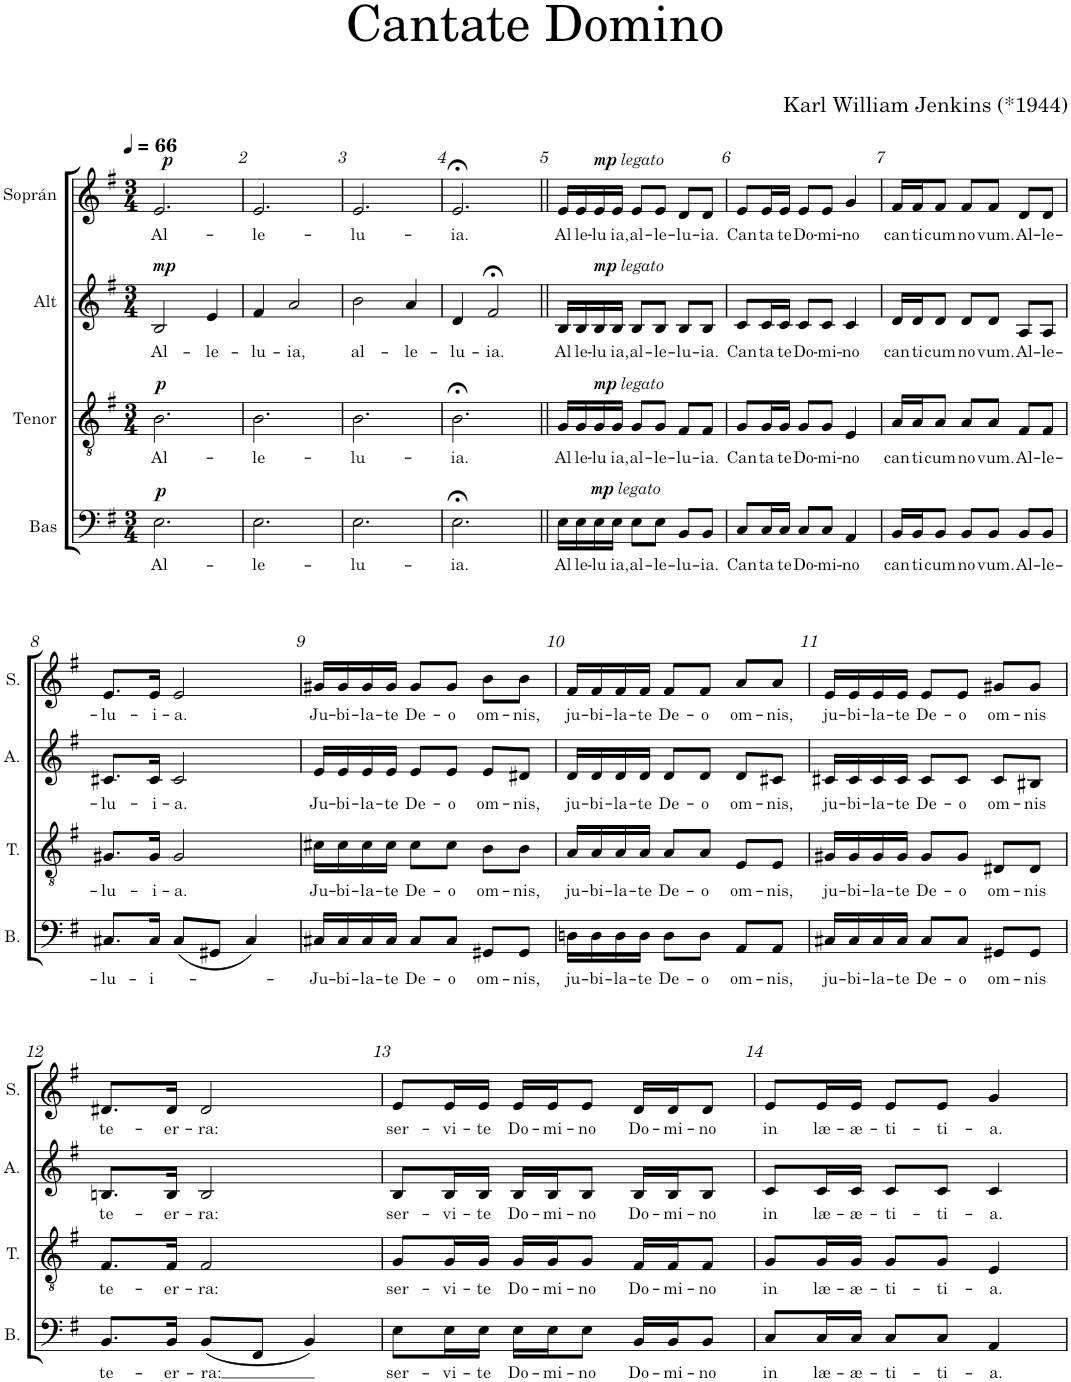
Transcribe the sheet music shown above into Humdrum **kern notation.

**kern	**text	**dynam	**kern	**text	**dynam	**kern	**text	**dynam	**kern	**text	**dynam
*part4	*part4	*part4	*part3	*part3	*part3	*part2	*part2	*part2	*part1	*part1	*part1
*staff4	*staff4	*staff4	*staff3	*staff3	*staff3	*staff2	*staff2	*staff2	*staff1	*staff1	*staff1
*I"Bas	*	*	*I"Tenor	*	*	*I"Alt	*	*	*I"Soprán	*	*
*I'B.	*	*	*I'T.	*	*	*I'A.	*	*	*I'S.	*	*
*clefF4	*	*	*clefGv2	*	*	*clefG2	*	*	*clefG2	*	*
*k[f#]	*	*	*k[f#]	*	*	*k[f#]	*	*	*k[f#]	*	*
*M3/4	*	*	*M3/4	*	*	*M3/4	*	*	*M3/4	*	*
*MM66	*	*	*MM66	*	*	*MM66	*	*	*MM66	*	*
=1	=1	=1	=1	=1	=1	=1	=1	=1	=1	=1	=1
!	!LO:LY:b	!LO:DY:a	!	!LO:LY:b	!LO:DY:a	!	!LO:LY:b	!LO:DY:a	!	!LO:LY:b	!LO:DY:a
2.E\	Al-	p	2.B\	Al-	p	2B/	Al-	mp	2.e/	Al-	p
!	!	!	!	!	!	!	!LO:LY:b	!	!	!	!
.	.	.	.	.	.	4e/	-le-	.	.	.	.
=2	=2	=2	=2	=2	=2	=2	=2	=2	=2	=2	=2
!	!LO:LY:b	!	!	!LO:LY:b	!	!	!LO:LY:b	!	!	!LO:LY:b	!
2.E\	-le-	.	2.B\	-le-	.	4f#/	-lu-	.	2.e/	-le-	.
!	!	!	!	!	!	!	!LO:LY:b	!	!	!	!
.	.	.	.	.	.	2a/	-ia,	.	.	.	.
=3	=3	=3	=3	=3	=3	=3	=3	=3	=3	=3	=3
!	!LO:LY:b	!	!	!LO:LY:b	!	!	!LO:LY:b	!	!	!LO:LY:b	!
2.E\	-lu-	.	2.B\	-lu-	.	2b\	al-	.	2.e/	-lu-	.
!	!	!	!	!	!	!	!LO:LY:b	!	!	!	!
.	.	.	.	.	.	4a/	-le-	.	.	.	.
=4	=4	=4	=4	=4	=4	=4	=4	=4	=4	=4	=4
!	!LO:LY:b	!	!	!LO:LY:b	!	!	!LO:LY:b	!	!	!LO:LY:b	!
2.E;<\	-ia.	.	2.B;<\	-ia.	.	4d/	-lu-	.	2.e;</	-ia.	.
!	!	!	!	!	!	!	!LO:LY:b	!	!	!	!
.	.	.	.	.	.	2f#;</	-ia.	.	.	.	.
=5||	=5||	=5||	=5||	=5||	=5||	=5||	=5||	=5||	=5||	=5||	=5||
!	!LO:LY:b	!LO:DY:a	!	!LO:LY:b	!	!	!LO:LY:b	!	!	!LO:LY:b	!
!	!	!LO:DY:n=1:a	!	!	!LO:DY:a	!	!	!	!	!	!
!	!	!	!	!	!LO:DY:n=1:a	!	!	!LO:DY:a	!	!	!
!	!	!	!	!	!	!	!	!LO:DY:n=1:a	!	!	!LO:DY:a
!	!	!	!	!	!	!	!	!	!	!	!LO:DY:n=1:a
16E\LL	Al-	mp other-dynamics	16G/LL	Al-	mp other-dynamics	16B/LL	Al-	mp other-dynamics	16e/LL	Al-	mp other-dynamics
!	!LO:LY:b	!	!	!LO:LY:b	!	!	!LO:LY:b	!	!	!LO:LY:b	!
16E\	-le-	.	16G/	-le-	.	16B/	-le-	.	16e/	-le-	.
!	!LO:LY:b	!	!	!LO:LY:b	!	!	!LO:LY:b	!	!	!LO:LY:b	!
16E\	-lu-	.	16G/	-lu-	.	16B/	-lu-	.	16e/	-lu-	.
!	!LO:LY:b	!	!	!LO:LY:b	!	!	!LO:LY:b	!	!	!LO:LY:b	!
16E\JJ	-ia,	.	16G/JJ	-ia,	.	16B/JJ	-ia,	.	16e/JJ	-ia,	.
!	!LO:LY:b	!	!	!LO:LY:b	!	!	!LO:LY:b	!	!	!LO:LY:b	!
8E\L	al-	.	8G/L	al-	.	8B/L	al-	.	8e/L	al-	.
!	!LO:LY:b	!	!	!LO:LY:b	!	!	!LO:LY:b	!	!	!LO:LY:b	!
8E\J	-le-	.	8G/J	-le-	.	8B/J	-le-	.	8e/J	-le-	.
!	!LO:LY:b	!	!	!LO:LY:b	!	!	!LO:LY:b	!	!	!LO:LY:b	!
8BB/L	-lu-	.	8F#/L	-lu-	.	8B/L	-lu-	.	8d/L	-lu-	.
!	!LO:LY:b	!	!	!LO:LY:b	!	!	!LO:LY:b	!	!	!LO:LY:b	!
8BB/J	-ia.	.	8F#/J	-ia.	.	8B/J	-ia.	.	8d/J	-ia.	.
=6	=6	=6	=6	=6	=6	=6	=6	=6	=6	=6	=6
!	!LO:LY:b	!	!	!LO:LY:b	!	!	!LO:LY:b	!	!	!LO:LY:b	!
8C/L	Can-	.	8G/L	Can-	.	8c/L	Can-	.	8e/L	Can-	.
!	!LO:LY:b	!	!	!LO:LY:b	!	!	!LO:LY:b	!	!	!LO:LY:b	!
16C/L	-ta-	.	16G/L	-ta-	.	16c/L	-ta-	.	16e/L	-ta-	.
!	!LO:LY:b	!	!	!LO:LY:b	!	!	!LO:LY:b	!	!	!LO:LY:b	!
16C/JJ	-te	.	16G/JJ	-te	.	16c/JJ	-te	.	16e/JJ	-te	.
!	!LO:LY:b	!	!	!LO:LY:b	!	!	!LO:LY:b	!	!	!LO:LY:b	!
8C/L	Do-	.	8G/L	Do-	.	8c/L	Do-	.	8e/L	Do-	.
!	!LO:LY:b	!	!	!LO:LY:b	!	!	!LO:LY:b	!	!	!LO:LY:b	!
8C/J	-mi-	.	8G/J	-mi-	.	8c/J	-mi-	.	8e/J	-mi-	.
!	!LO:LY:b	!	!	!LO:LY:b	!	!	!LO:LY:b	!	!	!LO:LY:b	!
4AA/	-no	.	4E/	-no	.	4c/	-no	.	4g/	-no	.
=7	=7	=7	=7	=7	=7	=7	=7	=7	=7	=7	=7
!	!LO:LY:b	!	!	!LO:LY:b	!	!	!LO:LY:b	!	!	!LO:LY:b	!
16BB/LL	can-	.	16A/LL	can-	.	16d/LL	can-	.	16f#/LL	can-	.
!	!LO:LY:b	!	!	!LO:LY:b	!	!	!LO:LY:b	!	!	!LO:LY:b	!
16BB/J	-ti-	.	16A/J	-ti-	.	16d/J	-ti-	.	16f#/J	-ti-	.
!	!LO:LY:b	!	!	!LO:LY:b	!	!	!LO:LY:b	!	!	!LO:LY:b	!
8BB/J	-cum	.	8A/J	-cum	.	8d/J	-cum	.	8f#/J	-cum	.
!	!LO:LY:b	!	!	!LO:LY:b	!	!	!LO:LY:b	!	!	!LO:LY:b	!
8BB/L	no-	.	8A/L	no-	.	8d/L	no-	.	8f#/L	no-	.
!	!LO:LY:b	!	!	!LO:LY:b	!	!	!LO:LY:b	!	!	!LO:LY:b	!
8BB/J	-vum.	.	8A/J	-vum.	.	8d/J	-vum.	.	8f#/J	-vum.	.
!	!LO:LY:b	!	!	!LO:LY:b	!	!	!LO:LY:b	!	!	!LO:LY:b	!
8BB/L	Al-	.	8F#/L	Al-	.	8A/L	Al-	.	8d/L	Al-	.
!	!LO:LY:b	!	!	!LO:LY:b	!	!	!LO:LY:b	!	!	!LO:LY:b	!
8BB/J	-le-	.	8F#/J	-le-	.	8A/J	-le-	.	8d/J	-le-	.
!!LO:LB:g=z
=8	=8	=8	=8	=8	=8	=8	=8	=8	=8	=8	=8
!	!LO:LY:b	!	!	!LO:LY:b	!	!	!LO:LY:b	!	!	!LO:LY:b	!
8.C#X/L	-lu-	.	8.G#X/L	-lu-	.	8.c#X/L	-lu-	.	8.e/L	-lu-	.
!	!LO:LY:b	!	!	!LO:LY:b	!	!	!LO:LY:b	!	!	!LO:LY:b	!
16C#/Jk	-i-	.	16G#/Jk	-i-	.	16c#/Jk	-i-	.	16e/Jk	-i-	.
!	!	!	!	!LO:LY:b	!	!	!LO:LY:b	!	!	!LO:LY:b	!
(8C#/L	.	.	2G#/	-a.	.	2c#/	-a.	.	2e/	-a.	.
8GG#X/J	.	.	.	.	.	.	.	.	.	.	.
4C#/)	.	.	.	.	.	.	.	.	.	.	.
=9	=9	=9	=9	=9	=9	=9	=9	=9	=9	=9	=9
!	!LO:LY:b	!	!	!LO:LY:b	!	!	!LO:LY:b	!	!	!LO:LY:b	!
16C#X/LL	Ju-	.	16c#X\LL	Ju-	.	16e/LL	Ju-	.	16g#X/LL	Ju-	.
!	!LO:LY:b	!	!	!LO:LY:b	!	!	!LO:LY:b	!	!	!LO:LY:b	!
16C#/	-bi-	.	16c#\	-bi-	.	16e/	-bi-	.	16g#/	-bi-	.
!	!LO:LY:b	!	!	!LO:LY:b	!	!	!LO:LY:b	!	!	!LO:LY:b	!
16C#/	-la-	.	16c#\	-la-	.	16e/	-la-	.	16g#/	-la-	.
!	!LO:LY:b	!	!	!LO:LY:b	!	!	!LO:LY:b	!	!	!LO:LY:b	!
16C#/JJ	-te	.	16c#\JJ	-te	.	16e/JJ	-te	.	16g#/JJ	-te	.
!	!LO:LY:b	!	!	!LO:LY:b	!	!	!LO:LY:b	!	!	!LO:LY:b	!
8C#/L	De-	.	8c#\L	De-	.	8e/L	De-	.	8g#/L	De-	.
!	!LO:LY:b	!	!	!LO:LY:b	!	!	!LO:LY:b	!	!	!LO:LY:b	!
8C#/J	-o	.	8c#\J	-o	.	8e/J	-o	.	8g#/J	-o	.
!	!LO:LY:b	!	!	!LO:LY:b	!	!	!LO:LY:b	!	!	!LO:LY:b	!
8GG#X/L	om-	.	8B\L	om-	.	8e/L	om-	.	8b\L	om-	.
!	!LO:LY:b	!	!	!LO:LY:b	!	!	!LO:LY:b	!	!	!LO:LY:b	!
8GG#/J	-nis,	.	8B\J	-nis,	.	8d#X/J	-nis,	.	8b\J	-nis,	.
=10	=10	=10	=10	=10	=10	=10	=10	=10	=10	=10	=10
!	!LO:LY:b	!	!	!LO:LY:b	!	!	!LO:LY:b	!	!	!LO:LY:b	!
16Dn\LL	ju-	.	16A/LL	ju-	.	16d/LL	ju-	.	16f#/LL	ju-	.
!	!LO:LY:b	!	!	!LO:LY:b	!	!	!LO:LY:b	!	!	!LO:LY:b	!
16D\	-bi-	.	16A/	-bi-	.	16d/	-bi-	.	16f#/	-bi-	.
!	!LO:LY:b	!	!	!LO:LY:b	!	!	!LO:LY:b	!	!	!LO:LY:b	!
16D\	-la-	.	16A/	-la-	.	16d/	-la-	.	16f#/	-la-	.
!	!LO:LY:b	!	!	!LO:LY:b	!	!	!LO:LY:b	!	!	!LO:LY:b	!
16D\JJ	-te	.	16A/JJ	-te	.	16d/JJ	-te	.	16f#/JJ	-te	.
!	!LO:LY:b	!	!	!LO:LY:b	!	!	!LO:LY:b	!	!	!LO:LY:b	!
8D\L	De-	.	8A/L	De-	.	8d/L	De-	.	8f#/L	De-	.
!	!LO:LY:b	!	!	!LO:LY:b	!	!	!LO:LY:b	!	!	!LO:LY:b	!
8D\J	-o	.	8A/J	-o	.	8d/J	-o	.	8f#/J	-o	.
!	!LO:LY:b	!	!	!LO:LY:b	!	!	!LO:LY:b	!	!	!LO:LY:b	!
8AA/L	om-	.	8E/L	om-	.	8d/L	om-	.	8a/L	om-	.
!	!LO:LY:b	!	!	!LO:LY:b	!	!	!LO:LY:b	!	!	!LO:LY:b	!
8AA/J	-nis,	.	8E/J	-nis,	.	8c#X/J	-nis,	.	8a/J	-nis,	.
=11	=11	=11	=11	=11	=11	=11	=11	=11	=11	=11	=11
!	!LO:LY:b	!	!	!LO:LY:b	!	!	!LO:LY:b	!	!	!LO:LY:b	!
16C#X/LL	ju-	.	16G#X/LL	ju-	.	16c#X/LL	ju-	.	16e/LL	ju-	.
!	!LO:LY:b	!	!	!LO:LY:b	!	!	!LO:LY:b	!	!	!LO:LY:b	!
16C#/	-bi-	.	16G#/	-bi-	.	16c#/	-bi-	.	16e/	-bi-	.
!	!LO:LY:b	!	!	!LO:LY:b	!	!	!LO:LY:b	!	!	!LO:LY:b	!
16C#/	-la-	.	16G#/	-la-	.	16c#/	-la-	.	16e/	-la-	.
!	!LO:LY:b	!	!	!LO:LY:b	!	!	!LO:LY:b	!	!	!LO:LY:b	!
16C#/JJ	-te	.	16G#/JJ	-te	.	16c#/JJ	-te	.	16e/JJ	-te	.
!	!LO:LY:b	!	!	!LO:LY:b	!	!	!LO:LY:b	!	!	!LO:LY:b	!
8C#/L	De-	.	8G#/L	De-	.	8c#/L	De-	.	8e/L	De-	.
!	!LO:LY:b	!	!	!LO:LY:b	!	!	!LO:LY:b	!	!	!LO:LY:b	!
8C#/J	-o	.	8G#/J	-o	.	8c#/J	-o	.	8e/J	-o	.
!	!LO:LY:b	!	!	!LO:LY:b	!	!	!LO:LY:b	!	!	!LO:LY:b	!
8GG#X/L	om-	.	8D#X/L	om-	.	8c#/L	om-	.	8g#X/L	om-	.
!	!LO:LY:b	!	!	!LO:LY:b	!	!	!LO:LY:b	!	!	!LO:LY:b	!
8GG#/J	-nis	.	8D#/J	-nis	.	8B#X/J	-nis	.	8g#/J	-nis	.
!!LO:LB:g=z
=12	=12	=12	=12	=12	=12	=12	=12	=12	=12	=12	=12
!	!LO:LY:b	!	!	!LO:LY:b	!	!	!LO:LY:b	!	!	!LO:LY:b	!
8.BB/L	te-	.	8.F#/L	te-	.	8.Bn/L	te-	.	8.d#X/L	te-	.
!	!LO:LY:b	!	!	!LO:LY:b	!	!	!LO:LY:b	!	!	!LO:LY:b	!
16BB/Jk	-er-	.	16F#/Jk	-er-	.	16B/Jk	-er-	.	16d#/Jk	-er-	.
!	!LO:LY:b	!	!	!LO:LY:b	!	!	!LO:LY:b	!	!	!LO:LY:b	!
(8BB/L	-ra:	.	2F#/	-ra:	.	2B/	-ra:	.	2d#/	-ra:	.
8FF#/J	.	.	.	.	.	.	.	.	.	.	.
4BB/)	.	.	.	.	.	.	.	.	.	.	.
=13	=13	=13	=13	=13	=13	=13	=13	=13	=13	=13	=13
!	!LO:LY:b	!	!	!LO:LY:b	!	!	!LO:LY:b	!	!	!LO:LY:b	!
8E\L	ser-	.	8G/L	ser-	.	8B/L	ser-	.	8e/L	ser-	.
!	!LO:LY:b	!	!	!LO:LY:b	!	!	!LO:LY:b	!	!	!LO:LY:b	!
16E\L	-vi-	.	16G/L	-vi-	.	16B/L	-vi-	.	16e/L	-vi-	.
!	!LO:LY:b	!	!	!LO:LY:b	!	!	!LO:LY:b	!	!	!LO:LY:b	!
16E\JJ	-te	.	16G/JJ	-te	.	16B/JJ	-te	.	16e/JJ	-te	.
!	!LO:LY:b	!	!	!LO:LY:b	!	!	!LO:LY:b	!	!	!LO:LY:b	!
16E\LL	Do-	.	16G/LL	Do-	.	16B/LL	Do-	.	16e/LL	Do-	.
!	!LO:LY:b	!	!	!LO:LY:b	!	!	!LO:LY:b	!	!	!LO:LY:b	!
16E\J	-mi-	.	16G/J	-mi-	.	16B/J	-mi-	.	16e/J	-mi-	.
!	!LO:LY:b	!	!	!LO:LY:b	!	!	!LO:LY:b	!	!	!LO:LY:b	!
8E\J	-no	.	8G/J	-no	.	8B/J	-no	.	8e/J	-no	.
!	!LO:LY:b	!	!	!LO:LY:b	!	!	!LO:LY:b	!	!	!LO:LY:b	!
16BB/LL	Do-	.	16F#/LL	Do-	.	16B/LL	Do-	.	16d/LL	Do-	.
!	!LO:LY:b	!	!	!LO:LY:b	!	!	!LO:LY:b	!	!	!LO:LY:b	!
16BB/J	-mi-	.	16F#/J	-mi-	.	16B/J	-mi-	.	16d/J	-mi-	.
!	!LO:LY:b	!	!	!LO:LY:b	!	!	!LO:LY:b	!	!	!LO:LY:b	!
8BB/J	-no	.	8F#/J	-no	.	8B/J	-no	.	8d/J	-no	.
=14	=14	=14	=14	=14	=14	=14	=14	=14	=14	=14	=14
!	!LO:LY:b	!	!	!LO:LY:b	!	!	!LO:LY:b	!	!	!LO:LY:b	!
8C/L	in	.	8G/L	in	.	8c/L	in	.	8e/L	in	.
!	!LO:LY:b	!	!	!LO:LY:b	!	!	!LO:LY:b	!	!	!LO:LY:b	!
16C/L	læ-	.	16G/L	læ-	.	16c/L	læ-	.	16e/L	læ-	.
!	!LO:LY:b	!	!	!LO:LY:b	!	!	!LO:LY:b	!	!	!LO:LY:b	!
16C/JJ	-æ-	.	16G/JJ	-æ-	.	16c/JJ	-æ-	.	16e/JJ	-æ-	.
!	!LO:LY:b	!	!	!LO:LY:b	!	!	!LO:LY:b	!	!	!LO:LY:b	!
8C/L	-ti-	.	8G/L	-ti-	.	8c/L	-ti-	.	8e/L	-ti-	.
!	!LO:LY:b	!	!	!LO:LY:b	!	!	!LO:LY:b	!	!	!LO:LY:b	!
8C/J	-ti-	.	8G/J	-ti-	.	8c/J	-ti-	.	8e/J	-ti-	.
!	!LO:LY:b	!	!	!LO:LY:b	!	!	!LO:LY:b	!	!	!LO:LY:b	!
4AA/	-a.	.	4E/	-a.	.	4c/	-a.	.	4g/	-a.	.
=	=	=	=	=	=	=	=	=	=	=	=
*-	*-	*-	*-	*-	*-	*-	*-	*-	*-	*-	*-
